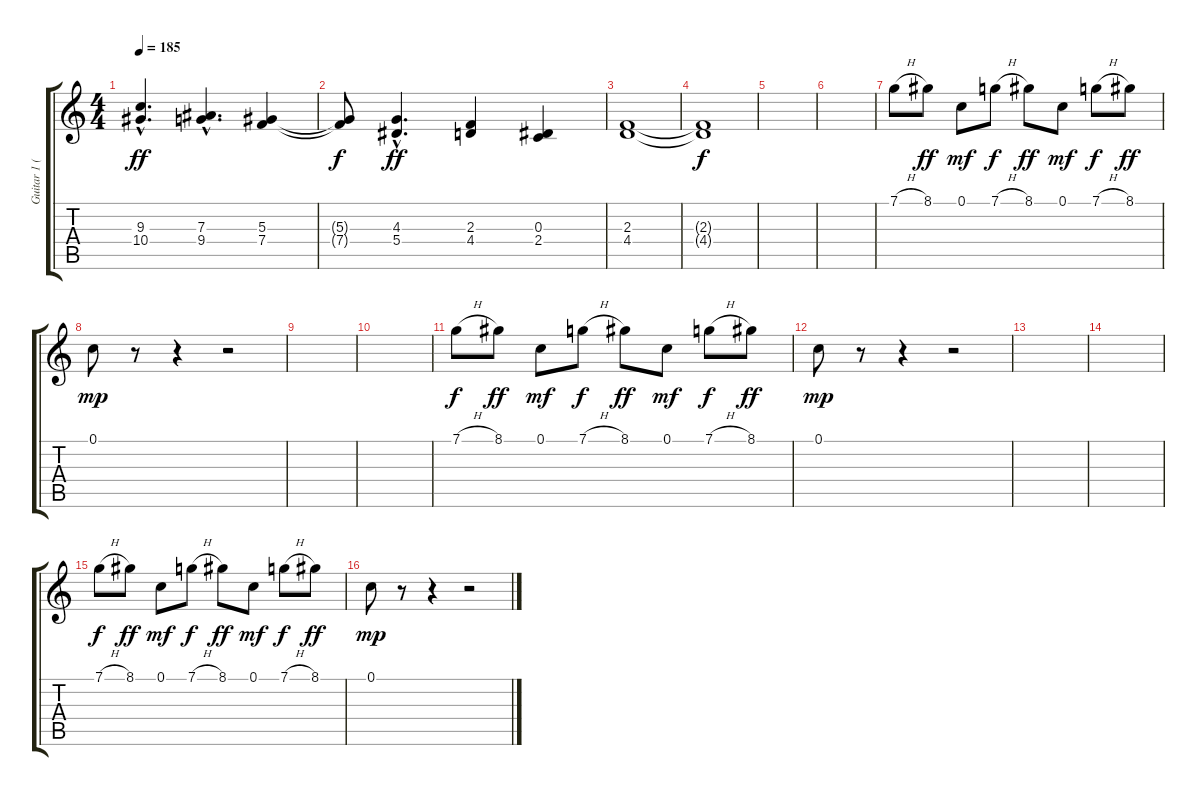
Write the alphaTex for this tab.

\track ("Guitar 1 (Lead)" "Guitar 1 (") {instrument distortionguitar}
\staff {score tabs}
\tuning (C4 G3 Eb3 Bb2 F2 C2) {hide}
\ts (4 4)
\tempo 185
\clef g2
\ks c
(9.3{hac} 10.4{hac}).4{d dy ff} (7.3{hac} 9.4{hac}).4{d} (5.3 7.4).4 |
(5.3{t} 7.4{t}).8{dy f} (4.3{hac} 5.4{hac}).4{d dy ff} (2.3 4.4).4 (0.3 2.4).4 |
(2.3 4.4).1 |
(2.3{t} 4.4{t}).1{dy f} |
|
|
7.1{h}.8 8.1.8{dy ff} 0.1.8{dy mf} 7.1{h}.8{dy f} 8.1.8{dy ff} 0.1.8{dy mf} 7.1{h}.8{dy f} 8.1.8{dy ff} |
0.1.8{dy mp} r.8 r.4 r.2 |
|
|
7.1{h}.8{dy f} 8.1.8{dy ff} 0.1.8{dy mf} 7.1{h}.8{dy f} 8.1.8{dy ff} 0.1.8{dy mf} 7.1{h}.8{dy f} 8.1.8{dy ff} |
0.1.8{dy mp} r.8 r.4 r.2 |
|
|
7.1{h}.8{dy f} 8.1.8{dy ff} 0.1.8{dy mf} 7.1{h}.8{dy f} 8.1.8{dy ff} 0.1.8{dy mf} 7.1{h}.8{dy f} 8.1.8{dy ff} |
0.1.8{dy mp} r.8 r.4 r.2
